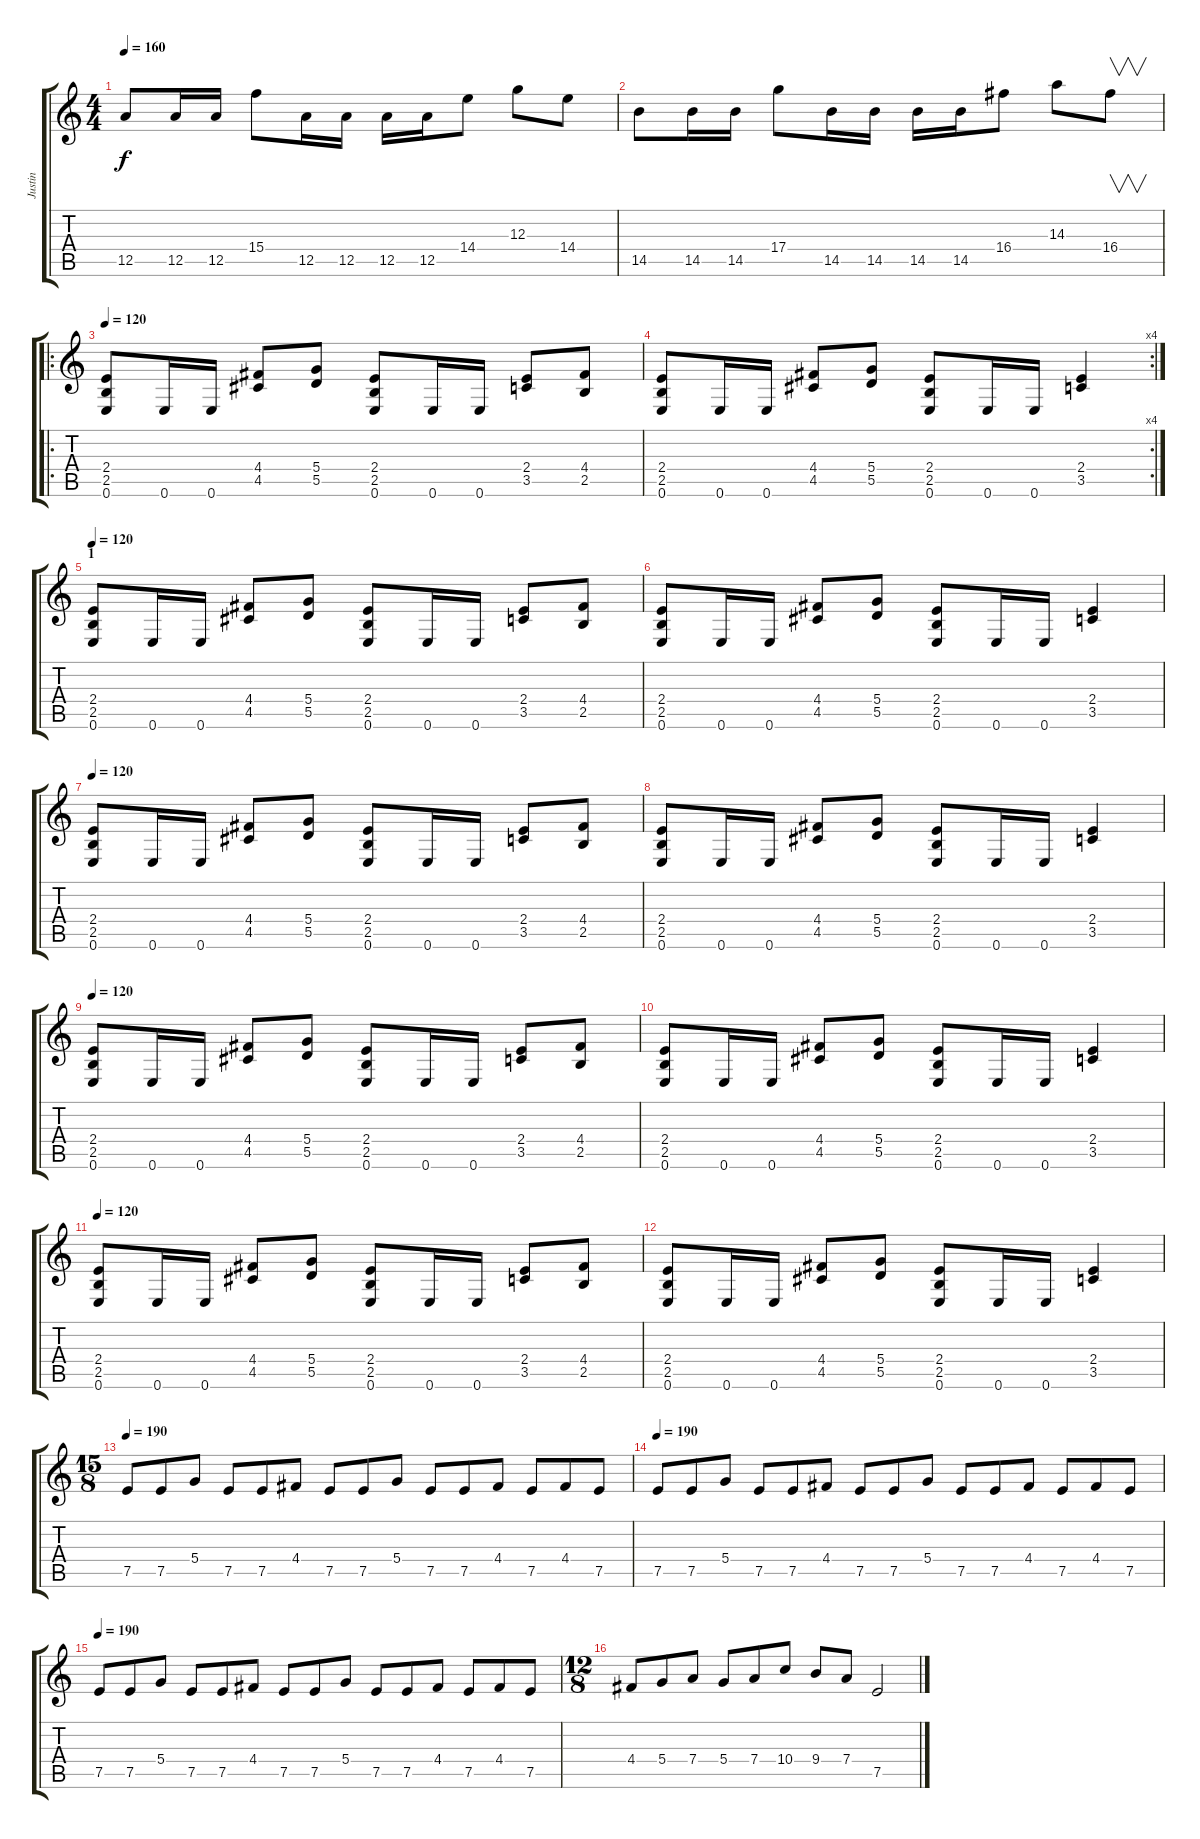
\track ("Justin" "Justin") {instrument distortionguitar}
\staff {score tabs}
\tuning (E4 B3 G3 D3 A2 E2) {hide}
\ts (4 4)
\tempo 160
\clef g2
\ks c
12.5.8{dy f} 12.5.16 12.5.16 15.4.8 12.5.16 12.5.16 12.5.16 12.5.16 14.4.8 12.3.8 14.4.8 |
14.5.8 14.5.16 14.5.16 17.4.8 14.5.16 14.5.16 14.5.16 14.5.16 16.4.8 14.3.8 16.4.8{v} |
\ro
\tempo 120
(2.4 2.5 0.6).8 0.6.16 0.6.16 (4.4 4.5).8 (5.4 5.5).8 (2.4 2.5 0.6).8 0.6.16 0.6.16 (2.4 3.5).8 (4.4 2.5).8 |
\rc 4
(2.4 2.5 0.6).8 0.6.16 0.6.16 (4.4 4.5).8 (5.4 5.5).8 (2.4 2.5 0.6).8 0.6.16 0.6.16 (2.4 3.5).4 |
\section ("" "1")
\tempo 120
(2.4 2.5 0.6).8 0.6.16 0.6.16 (4.4 4.5).8 (5.4 5.5).8 (2.4 2.5 0.6).8 0.6.16 0.6.16 (2.4 3.5).8 (4.4 2.5).8 |
(2.4 2.5 0.6).8 0.6.16 0.6.16 (4.4 4.5).8 (5.4 5.5).8 (2.4 2.5 0.6).8 0.6.16 0.6.16 (2.4 3.5).4 |
\tempo 120
(2.4 2.5 0.6).8 0.6.16 0.6.16 (4.4 4.5).8 (5.4 5.5).8 (2.4 2.5 0.6).8 0.6.16 0.6.16 (2.4 3.5).8 (4.4 2.5).8 |
(2.4 2.5 0.6).8 0.6.16 0.6.16 (4.4 4.5).8 (5.4 5.5).8 (2.4 2.5 0.6).8 0.6.16 0.6.16 (2.4 3.5).4 |
\tempo 120
(2.4 2.5 0.6).8 0.6.16 0.6.16 (4.4 4.5).8 (5.4 5.5).8 (2.4 2.5 0.6).8 0.6.16 0.6.16 (2.4 3.5).8 (4.4 2.5).8 |
(2.4 2.5 0.6).8 0.6.16 0.6.16 (4.4 4.5).8 (5.4 5.5).8 (2.4 2.5 0.6).8 0.6.16 0.6.16 (2.4 3.5).4 |
\tempo 120
(2.4 2.5 0.6).8 0.6.16 0.6.16 (4.4 4.5).8 (5.4 5.5).8 (2.4 2.5 0.6).8 0.6.16 0.6.16 (2.4 3.5).8 (4.4 2.5).8 |
(2.4 2.5 0.6).8 0.6.16 0.6.16 (4.4 4.5).8 (5.4 5.5).8 (2.4 2.5 0.6).8 0.6.16 0.6.16 (2.4 3.5).4 |
\ts (15 8)
\tempo 180
\tempo 190
7.5.8 7.5.8 5.4.8 7.5.8 7.5.8 4.4.8 7.5.8 7.5.8 5.4.8 7.5.8 7.5.8 4.4.8 7.5.8 4.4.8 7.5.8 |
\tempo 190
7.5.8 7.5.8 5.4.8 7.5.8 7.5.8 4.4.8 7.5.8 7.5.8 5.4.8 7.5.8 7.5.8 4.4.8 7.5.8 4.4.8 7.5.8 |
\tempo 190
7.5.8 7.5.8 5.4.8 7.5.8 7.5.8 4.4.8 7.5.8 7.5.8 5.4.8 7.5.8 7.5.8 4.4.8 7.5.8 4.4.8 7.5.8 |
\ts (12 8)
4.4.8 5.4.8 7.4.8 5.4.8 7.4.8 10.4.8 9.4.8 7.4.8 7.5.2
